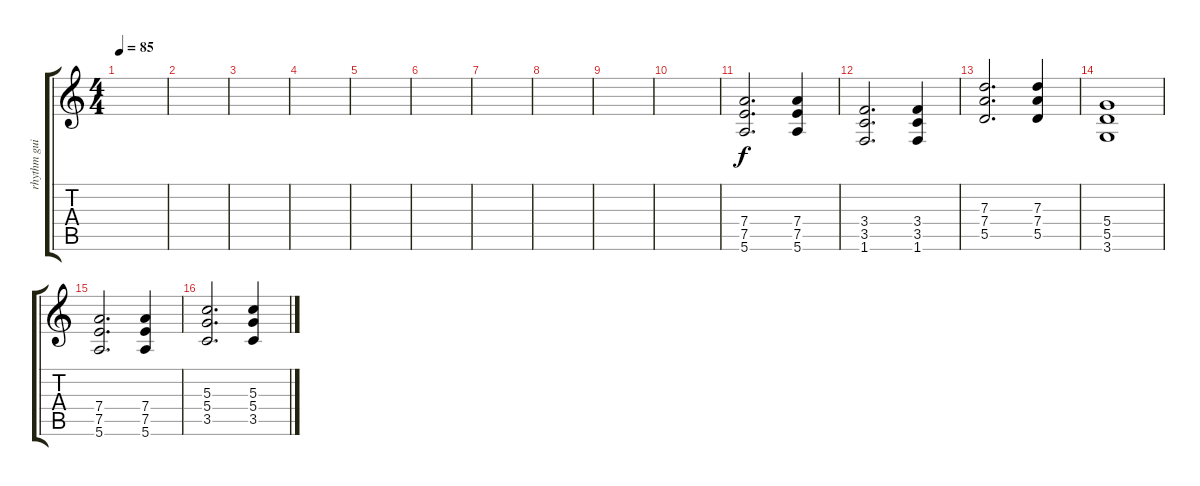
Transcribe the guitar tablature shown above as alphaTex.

\track ("rhythm guitar" "rhythm gui") {instrument distortionguitar}
\staff {score tabs}
\tuning (E4 B3 G3 D3 A2 E2) {hide}
\ts (4 4)
\tempo 85
\clef g2
\ks c
|
|
|
|
|
|
|
|
|
|
(7.4 7.5 5.6).2{d} (7.4 7.5 5.6).4 |
(3.4 3.5 1.6).2{d} (3.4 3.5 1.6).4 |
(7.3 7.4 5.5).2{d} (7.3 7.4 5.5).4 |
(5.4 5.5 3.6).1 |
(7.4 7.5 5.6).2{d} (7.4 7.5 5.6).4 |
(5.3 5.4 3.5).2{d} (5.3 5.4 3.5).4
